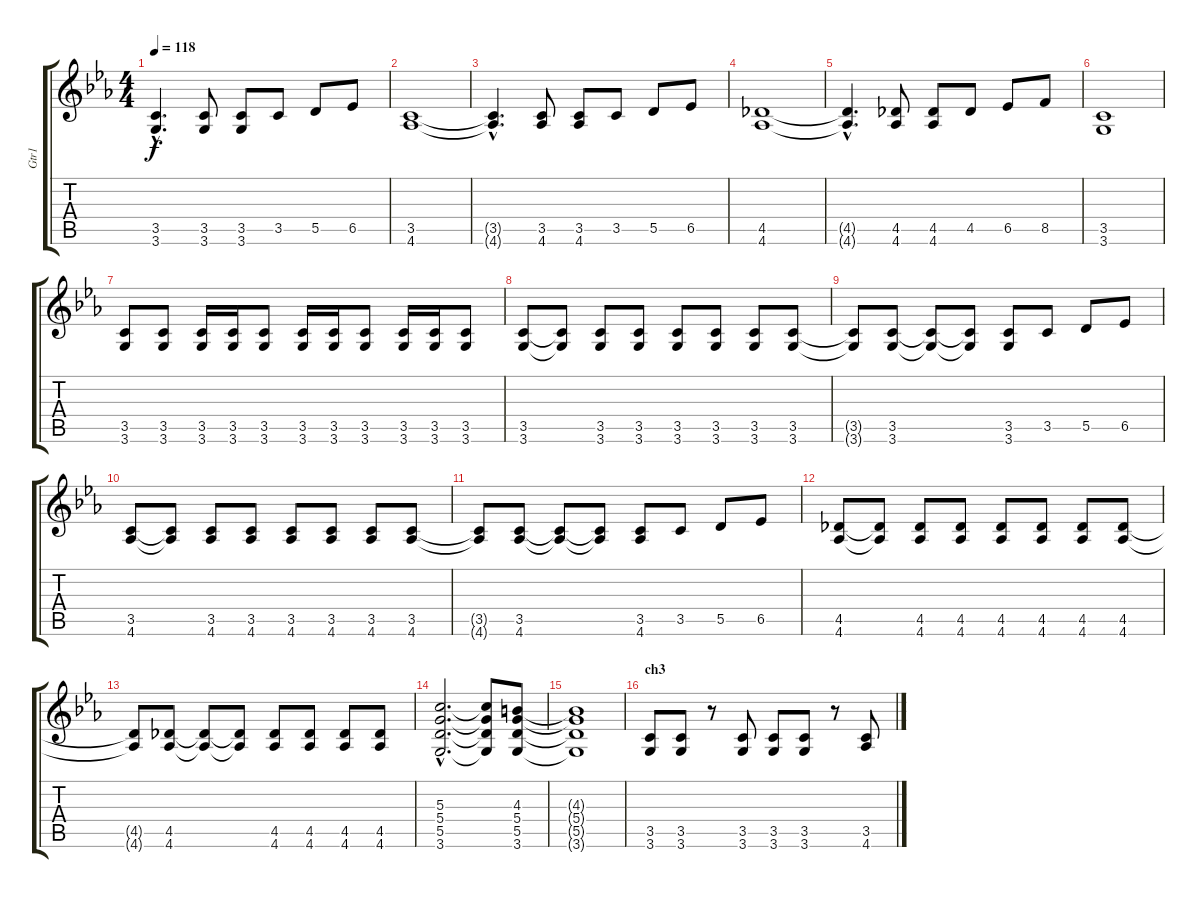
\track ("Gtr1" "Gtr1") {instrument distortionguitar}
\staff {score tabs}
\tuning (E4 B3 G3 D3 A2 E2) {hide}
\ts (4 4)
\tempo 118
\clef g2
\ks cminor
(3.5{hac t} 3.6{hac t}).4{d dy f} (3.5 3.6).8 (3.5 3.6).8 3.5.8 5.5.8 6.5.8 |
(3.5 4.6).1 |
(3.5{hac t} 4.6{hac t}).4{d} (3.5 4.6).8 (3.5 4.6).8 3.5.8 5.5.8 6.5.8 |
(4.5 4.6).1 |
(4.5{hac t} 4.6{hac t}).4{d} (4.5 4.6).8 (4.5 4.6).8 4.5.8 6.5.8 8.5.8 |
(3.5 3.6).1 |
(3.5 3.6).8 (3.5 3.6).8 (3.5 3.6).16 (3.5 3.6).16 (3.5 3.6).8 (3.5 3.6).16 (3.5 3.6).16 (3.5 3.6).8 (3.5 3.6).16 (3.5 3.6).16 (3.5 3.6).8 |
(3.5 3.6).8 (3.5{t} 3.6{t}).8 (3.5 3.6).8 (3.5 3.6).8 (3.5 3.6).8 (3.5 3.6).8 (3.5 3.6).8 (3.5 3.6).8 |
(3.5{t} 3.6{t}).8 (3.5 3.6).8 (3.5{t} 3.6{t}).8 (3.5{t} 3.6{t}).8 (3.5 3.6).8 3.5.8 5.5.8 6.5.8 |
(3.5 4.6).8 (3.5{t} 4.6{t}).8 (3.5 4.6).8 (3.5 4.6).8 (3.5 4.6).8 (3.5 4.6).8 (3.5 4.6).8 (3.5 4.6).8 |
(3.5{t} 4.6{t}).8 (3.5 4.6).8 (3.5{t} 4.6{t}).8 (3.5{t} 4.6{t}).8 (3.5 4.6).8 3.5.8 5.5.8 6.5.8 |
(4.5 4.6).8 (4.5{t} 4.6{t}).8 (4.5 4.6).8 (4.5 4.6).8 (4.5 4.6).8 (4.5 4.6).8 (4.5 4.6).8 (4.5 4.6).8 |
(4.5{t} 4.6{t}).8 (4.5 4.6).8 (4.5{t} 4.6{t}).8 (4.5{t} 4.6{t}).8 (4.5 4.6).8 (4.5 4.6).8 (4.5 4.6).8 (4.5 4.6).8 |
(5.3{hac} 5.4{hac} 5.5{hac} 3.6{hac}).2{d} (5.3{t} 5.4{t} 5.5{t} 3.6{t}).8 (4.3 5.4 5.5 3.6).8 |
(4.3{t} 5.4{t} 5.5{t} 3.6{t}).1 |
\section ("" "ch3")
(3.5 3.6).8 (3.5 3.6).8 r.8 (3.5 3.6).8 (3.5 3.6).8 (3.5 3.6).8 r.8 (3.5 4.6).8
